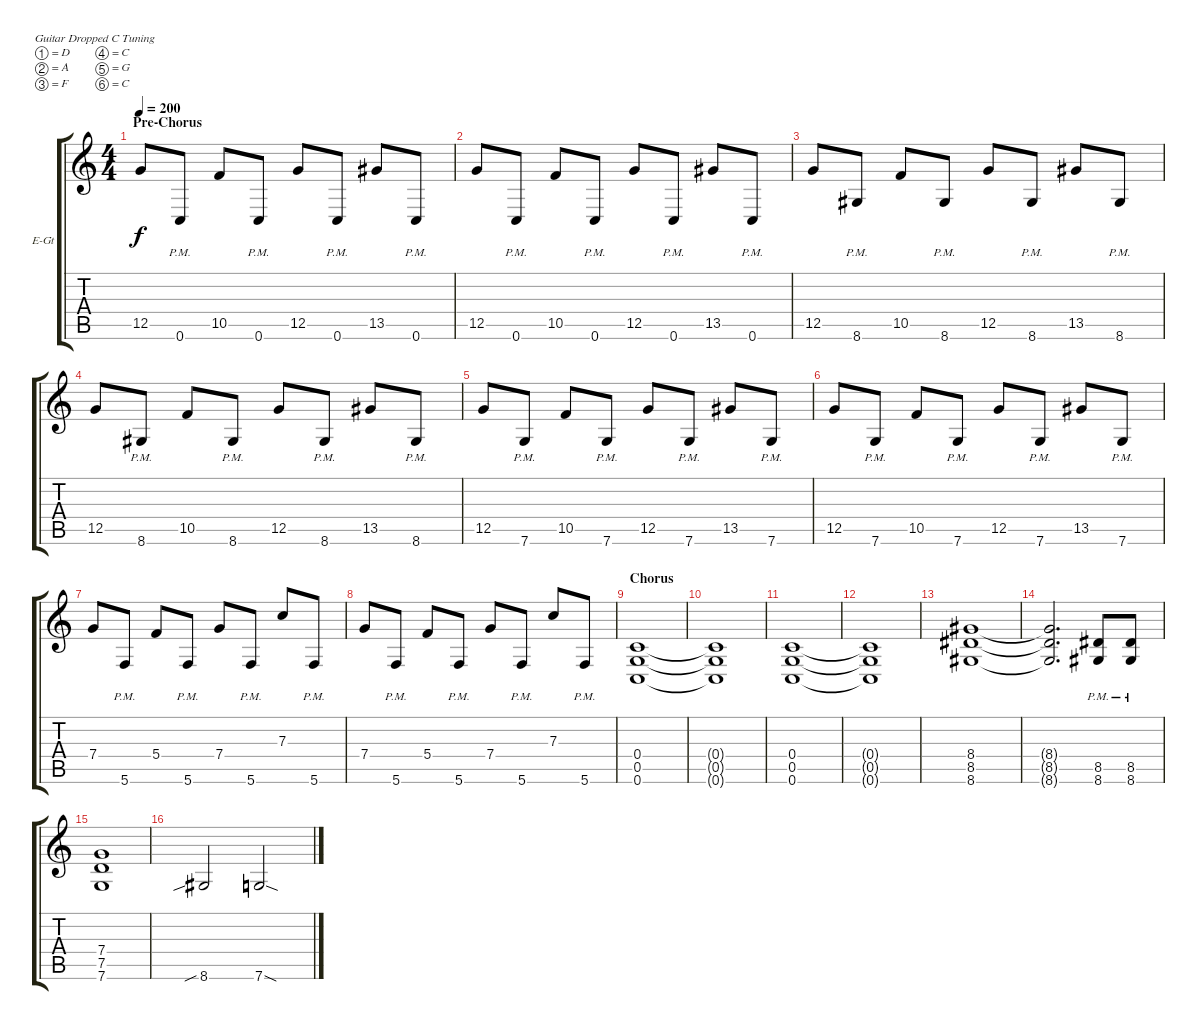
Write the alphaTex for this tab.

\defaultSystemsLayout 4
\bracketExtendMode groupsimilarinstruments
\firstSystemTrackNameOrientation horizontal
\otherSystemsTrackNameOrientation horizontal
\track ("Guitar 2" "E-Gt") {instrument distortionguitar}
\staff {score tabs}
\tuning (D4 A3 F3 C3 G2 C2)
\ts (4 4)
\section ("" "Pre-Chorus")
\tempo 200
\clef g2
\ks c
12.5.8{dy f} 0.6{pm}.8 10.5.8 0.6{pm}.8 12.5.8 0.6{pm}.8 13.5.8 0.6{pm}.8 |
12.5.8 0.6{pm}.8 10.5.8 0.6{pm}.8 12.5.8 0.6{pm}.8 13.5.8 0.6{pm}.8 |
12.5.8 8.6{pm}.8 10.5.8 8.6{pm}.8 12.5.8 8.6{pm}.8 13.5.8 8.6{pm}.8 |
12.5.8 8.6{pm}.8 10.5.8 8.6{pm}.8 12.5.8 8.6{pm}.8 13.5.8 8.6{pm}.8 |
12.5.8 7.6{pm}.8 10.5.8 7.6{pm}.8 12.5.8 7.6{pm}.8 13.5.8 7.6{pm}.8 |
12.5.8 7.6{pm}.8 10.5.8 7.6{pm}.8 12.5.8 7.6{pm}.8 13.5.8 7.6{pm}.8 |
7.4.8 5.6{pm}.8 5.4.8 5.6{pm}.8 7.4.8 5.6{pm}.8 7.3.8 5.6{pm}.8 |
7.4.8 5.6{pm}.8 5.4.8 5.6{pm}.8 7.4.8 5.6{pm}.8 7.3.8 5.6{pm}.8 |
\section ("" "Chorus")
(0.6 0.5 0.4).1 |
(0.4{t} 0.5{t} 0.6{t}).1 |
(0.6 0.5 0.4).1 |
(0.4{t} 0.5{t} 0.6{t}).1 |
(8.6 8.5 8.4).1 |
(8.4{t} 8.5{t} 8.6{t}).2{d} (8.6{pm} 8.5{pm}).8 (8.6{pm} 8.5{pm}).8 |
(7.6 7.5 7.4).1 |
8.6{sib}.2 7.6{sod}.2
